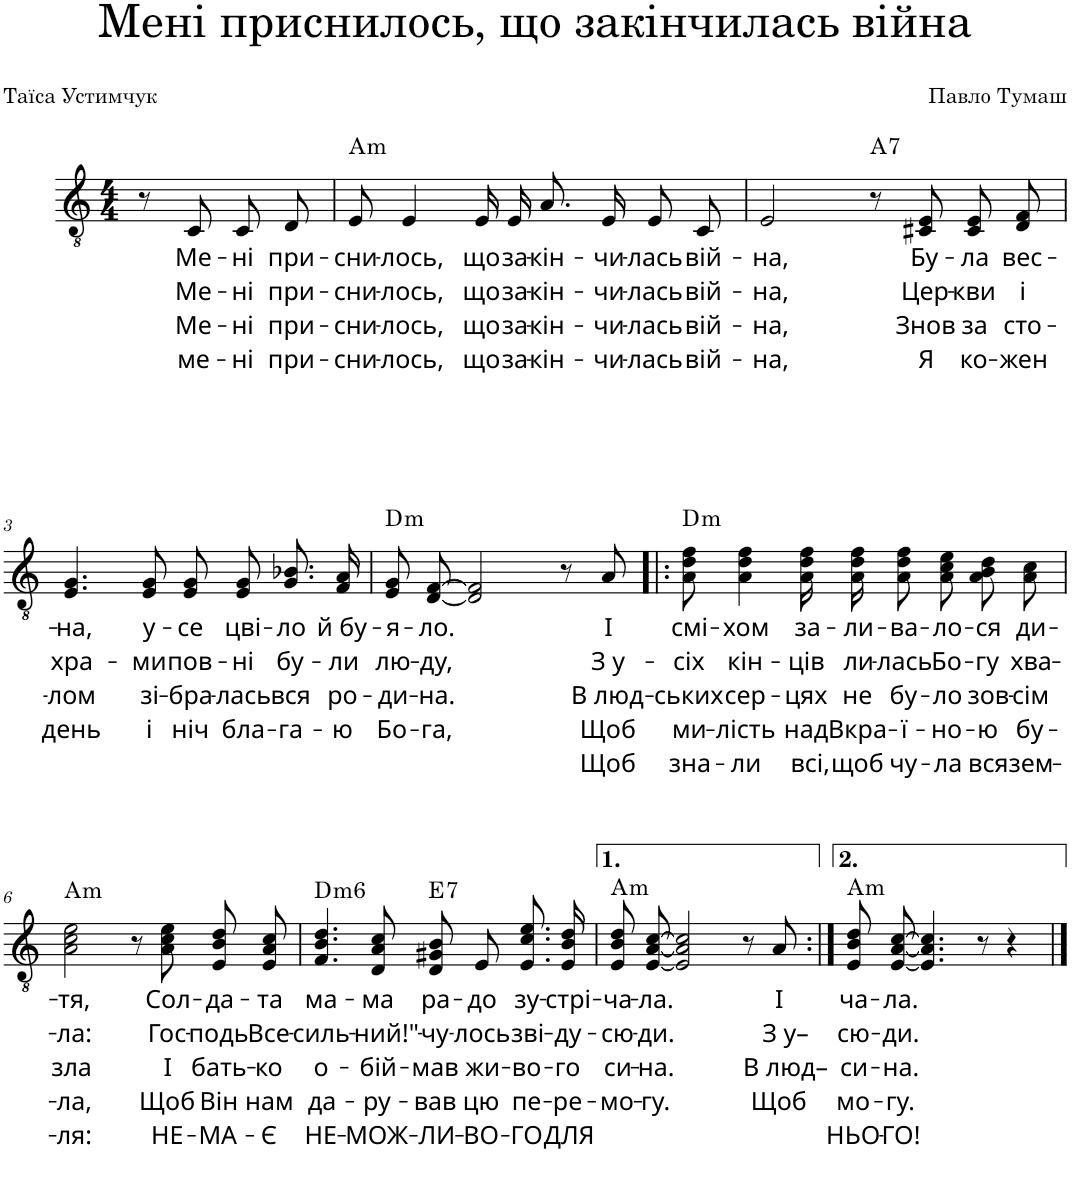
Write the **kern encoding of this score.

**kern	**text	**text	**text	**text	**text	**harte
*part1	*part1	*part1	*part1	*part1	*part1	*part1
*staff1	*staff1	*staff1	*staff1	*staff1	*staff1	*
*I"Piano	*	*	*	*	*	*
*I'Pno.	*	*	*	*	*	*
*clefGv2	*	*	*	*	*	*
*k[]	*	*	*	*	*	*
*M4/4	*	*	*	*	*	*
=	=	=	=	=	=	=
8r	.	.	.	.	.	.
!	!LO:LY:b	!LO:LY:b	!LO:LY:b	!LO:LY:b	!	!
8C/	Ме-	Ме-	Ме-	ме-	.	.
!	!LO:LY:b	!LO:LY:b	!LO:LY:b	!LO:LY:b	!	!
8C/L	-ні	-ні	-ні	-ні	.	.
!	!LO:LY:b	!LO:LY:b	!LO:LY:b	!LO:LY:b	!	!
8D/J	при-	при-	при-	при-	.	.
=1	=1	=1	=1	=1	=1	=1
!	!LO:LY:b	!LO:LY:b	!LO:LY:b	!LO:LY:b	!	!LO:H:kt=m
8E/	-сни-	-сни-	-сни-	-сни-	.	A:min
!	!LO:LY:b	!LO:LY:b	!LO:LY:b	!LO:LY:b	!	!
4E/	-лось,	-лось,	-лось,	-лось,	.	.
!	!LO:LY:b	!LO:LY:b	!LO:LY:b	!LO:LY:b	!	!
16E/LL	що	що	що	що	.	.
!	!LO:LY:b	!LO:LY:b	!LO:LY:b	!LO:LY:b	!	!
16E/JJ	за-	за-	за-	за-	.	.
!	!LO:LY:b	!LO:LY:b	!LO:LY:b	!LO:LY:b	!	!
8.A/L	-кін-	-кін-	-кін-	-кін-	.	.
!	!LO:LY:b	!LO:LY:b	!LO:LY:b	!LO:LY:b	!	!
16E/Jk	-чи-	-чи-	-чи-	-чи-	.	.
!	!LO:LY:b	!LO:LY:b	!LO:LY:b	!LO:LY:b	!	!
8E/L	-лась	-лась	-лась	-лась	.	.
!	!LO:LY:b	!LO:LY:b	!LO:LY:b	!LO:LY:b	!	!
8C/J	вій-	вій-	вій-	вій-	.	.
=2	=2	=2	=2	=2	=2	=2
!	!LO:LY:b	!LO:LY:b	!LO:LY:b	!LO:LY:b	!	!
2E/	-на,	-на,	-на,	-на,	.	.
!	!	!	!	!	!	!LO:H:kt=7
8r	.	.	.	.	.	A:7
!	!LO:LY:b	!LO:LY:b	!LO:LY:b	!LO:LY:b	!	!
8C#X/ 8E/	Бу-	Цер-	Знов	Я	.	.
!	!LO:LY:b	!LO:LY:b	!LO:LY:b	!LO:LY:b	!	!
8C#/ 8E/L	-ла	-кви	за	ко-	.	.
!	!LO:LY:b	!LO:LY:b	!LO:LY:b	!LO:LY:b	!	!
8D/ 8F/J	вес-	і	сто-	-жен	.	.
!!LO:LB:g=z
=3	=3	=3	=3	=3	=3	=3
!	!LO:LY:b	!LO:LY:b	!LO:LY:b	!LO:LY:b	!	!
4.E/ 4.G/	-на,	хра-	-лом	день	.	.
!	!LO:LY:b	!LO:LY:b	!LO:LY:b	!LO:LY:b	!	!
8E/ 8G/	у-	-ми	зі-	і	.	.
!	!LO:LY:b	!LO:LY:b	!LO:LY:b	!LO:LY:b	!	!
8E/ 8G/L	-се	пов-	-бра-	ніч	.	.
!	!LO:LY:b	!LO:LY:b	!LO:LY:b	!LO:LY:b	!	!
8E/ 8G/J	цві-	-ні	-лась	бла-	.	.
!	!LO:LY:b	!LO:LY:b	!LO:LY:b	!LO:LY:b	!	!
8.G/ 8.B-X/L	-ло	бу-	вся	-га-	.	.
!	!LO:LY:b	!LO:LY:b	!LO:LY:b	!LO:LY:b	!	!
16F/ 16A/Jk	й бу-	-ли	ро-	-ю	.	.
=4	=4	=4	=4	=4	=4	=4
!	!LO:LY:b	!LO:LY:b	!LO:LY:b	!LO:LY:b	!	!LO:H:kt=m
8E/ 8G/L	-я-	лю-	-ди-	Бо-	.	D:min
!	!LO:LY:b	!LO:LY:b	!LO:LY:b	!LO:LY:b	!	!
[8D/ [8F/J	-ло.	-ду,	-на.	-га,	.	.
2D/] 2F/]	.	.	.	.	.	.
8r	.	.	.	.	.	.
!	!LO:LY:b	!LO:LY:b	!LO:LY:b	!LO:LY:b	!LO:LY:b	!
8A/	І	З у-	В люд-	Щоб	Щоб	.
=5!|:	=5!|:	=5!|:	=5!|:	=5!|:	=5!|:	=5!|:
!	!LO:LY:b	!LO:LY:b	!LO:LY:b	!LO:LY:b	!LO:LY:b	!LO:H:kt=m
8A\ 8d\ 8f\	смі-	-сіх	-ських	ми-	зна-	D:min
!	!LO:LY:b	!LO:LY:b	!LO:LY:b	!LO:LY:b	!LO:LY:b	!
4A\ 4d\ 4f\	-хом	кін-	сер-	-лість	-ли	.
!	!LO:LY:b	!LO:LY:b	!LO:LY:b	!LO:LY:b	!LO:LY:b	!
16A\ 16d\ 16f\LL	-за-	-ців	-цях	над	всі,	.
!	!LO:LY:b	!LO:LY:b	!LO:LY:b	!LO:LY:b	!LO:LY:b	!
16A\ 16d\ 16f\JJ	-ли-	ли-	не	Вкра-	щоб	.
!	!LO:LY:b	!LO:LY:b	!LO:LY:b	!LO:LY:b	!LO:LY:b	!
8A\ 8d\ 8f\L	-ва-	-лась	бу-	-ї-	чу-	.
!	!LO:LY:b	!LO:LY:b	!LO:LY:b	!LO:LY:b	!LO:LY:b	!
8A\ 8c\ 8e\J	-ло-	Бо-	-ло	-но-	-ла	.
!	!LO:LY:b	!LO:LY:b	!LO:LY:b	!LO:LY:b	!LO:LY:b	!
8A\ 8B\ 8d\L	-ся	-гу	зов-	-ю	вся	.
!	!LO:LY:b	!LO:LY:b	!LO:LY:b	!LO:LY:b	!LO:LY:b	!
8A\ 8c\J	ди-	хва-	-сім	бу-	зем-	.
!!LO:LB:g=z
=6	=6	=6	=6	=6	=6	=6
!LO:TX:b:i:t=Лариса Пашко	!	!	!	!	!	!
!	!LO:LY:b	!LO:LY:b	!LO:LY:b	!LO:LY:b	!LO:LY:b	!LO:H:kt=m
2A\ 2c\ 2e\	-тя,	-ла:	зла	-ла,	-ля:	A:min
8r	.	.	.	.	.	.
!	!LO:LY:b	!LO:LY:b	!LO:LY:b	!LO:LY:b	!LO:LY:b	!
8A\ 8c\ 8e\	Сол-	Гос-	І	Щоб	НЕ-	.
!	!LO:LY:b	!LO:LY:b	!LO:LY:b	!LO:LY:b	!LO:LY:b	!
8E/ 8B/ 8d/L	-да-	-подь	бать-	Він	-МА-	.
!	!LO:LY:b	!LO:LY:b	!LO:LY:b	!LO:LY:b	!LO:LY:b	!
8E/ 8A/ 8c/J	-та	Все-	-ко	нам	-Є	.
=7	=7	=7	=7	=7	=7	=7
!	!LO:LY:b	!LO:LY:b	!LO:LY:b	!LO:LY:b	!LO:LY:b	!LO:H:kt=m6
4.F/ 4.B/ 4.d/	ма-	-силь-	о-	да-	НЕ-	D:min6
!	!LO:LY:b	!LO:LY:b	!LO:LY:b	!LO:LY:b	!LO:LY:b	!
8D/ 8A/ 8c/	-ма	-ний!"-	-бій-	-ру-	-МОЖ-	.
!	!LO:LY:b	!LO:LY:b	!LO:LY:b	!LO:LY:b	!LO:LY:b	!LO:H:kt=7
8D/ 8G#X/ 8B/L	ра-	чу-	-мав	-вав	-ЛИ-	E:7
!	!LO:LY:b	!LO:LY:b	!LO:LY:b	!LO:LY:b	!LO:LY:b	!
8E/J	-до	-лось	жи-	цю	-ВО-	.
!	!LO:LY:b	!LO:LY:b	!LO:LY:b	!LO:LY:b	!LO:LY:b	!
8.E/ 8.c/ 8.e/L	зу-	зві-	-во-	пе-	-ГО	.
!	!LO:LY:b	!LO:LY:b	!LO:LY:b	!LO:LY:b	!LO:LY:b	!
16E/ 16B/ 16d/Jk	-стрі-	-ду-	-го	-ре-	ДЛЯ	.
=8	=8	=8	=8	=8	=8	=8
!	!LO:LY:b	!LO:LY:b	!LO:LY:b	!LO:LY:b	!	!LO:H:kt=m
8E/ 8B/ 8d/L	-ча-	-сю-	си-	-мо-	.	A:min
!	!LO:LY:b	!LO:LY:b	!LO:LY:b	!LO:LY:b	!	!
[8E/ [8A/ [8c/J	-ла.	-ди.	-на.	-гу.	.	.
2E/] 2A/] 2c/]	.	.	.	.	.	.
8r	.	.	.	.	.	.
!	!LO:LY:b	!LO:LY:b	!LO:LY:b	!LO:LY:b	!	!
8A/	І	З у–	В люд–	Щоб	.	.
=9:|!	=9:|!	=9:|!	=9:|!	=9:|!	=9:|!	=9:|!
!	!LO:LY:b	!LO:LY:b	!LO:LY:b	!LO:LY:b	!LO:LY:b	!LO:H:kt=m
8E/ 8B/ 8d/L	ча-	сю-	си-	мо-	НЬО-	A:min
!	!LO:LY:b	!LO:LY:b	!LO:LY:b	!LO:LY:b	!LO:LY:b	!
[8E/ [8A/ [8c/J	-ла.	-ди.	-на.	-гу.	-ГО!	.
4.E/] 4.A/] 4.c/]	.	.	.	.	.	.
8r	.	.	.	.	.	.
4r	.	.	.	.	.	.
==	==	==	==	==	==	==
*-	*-	*-	*-	*-	*-	*-
